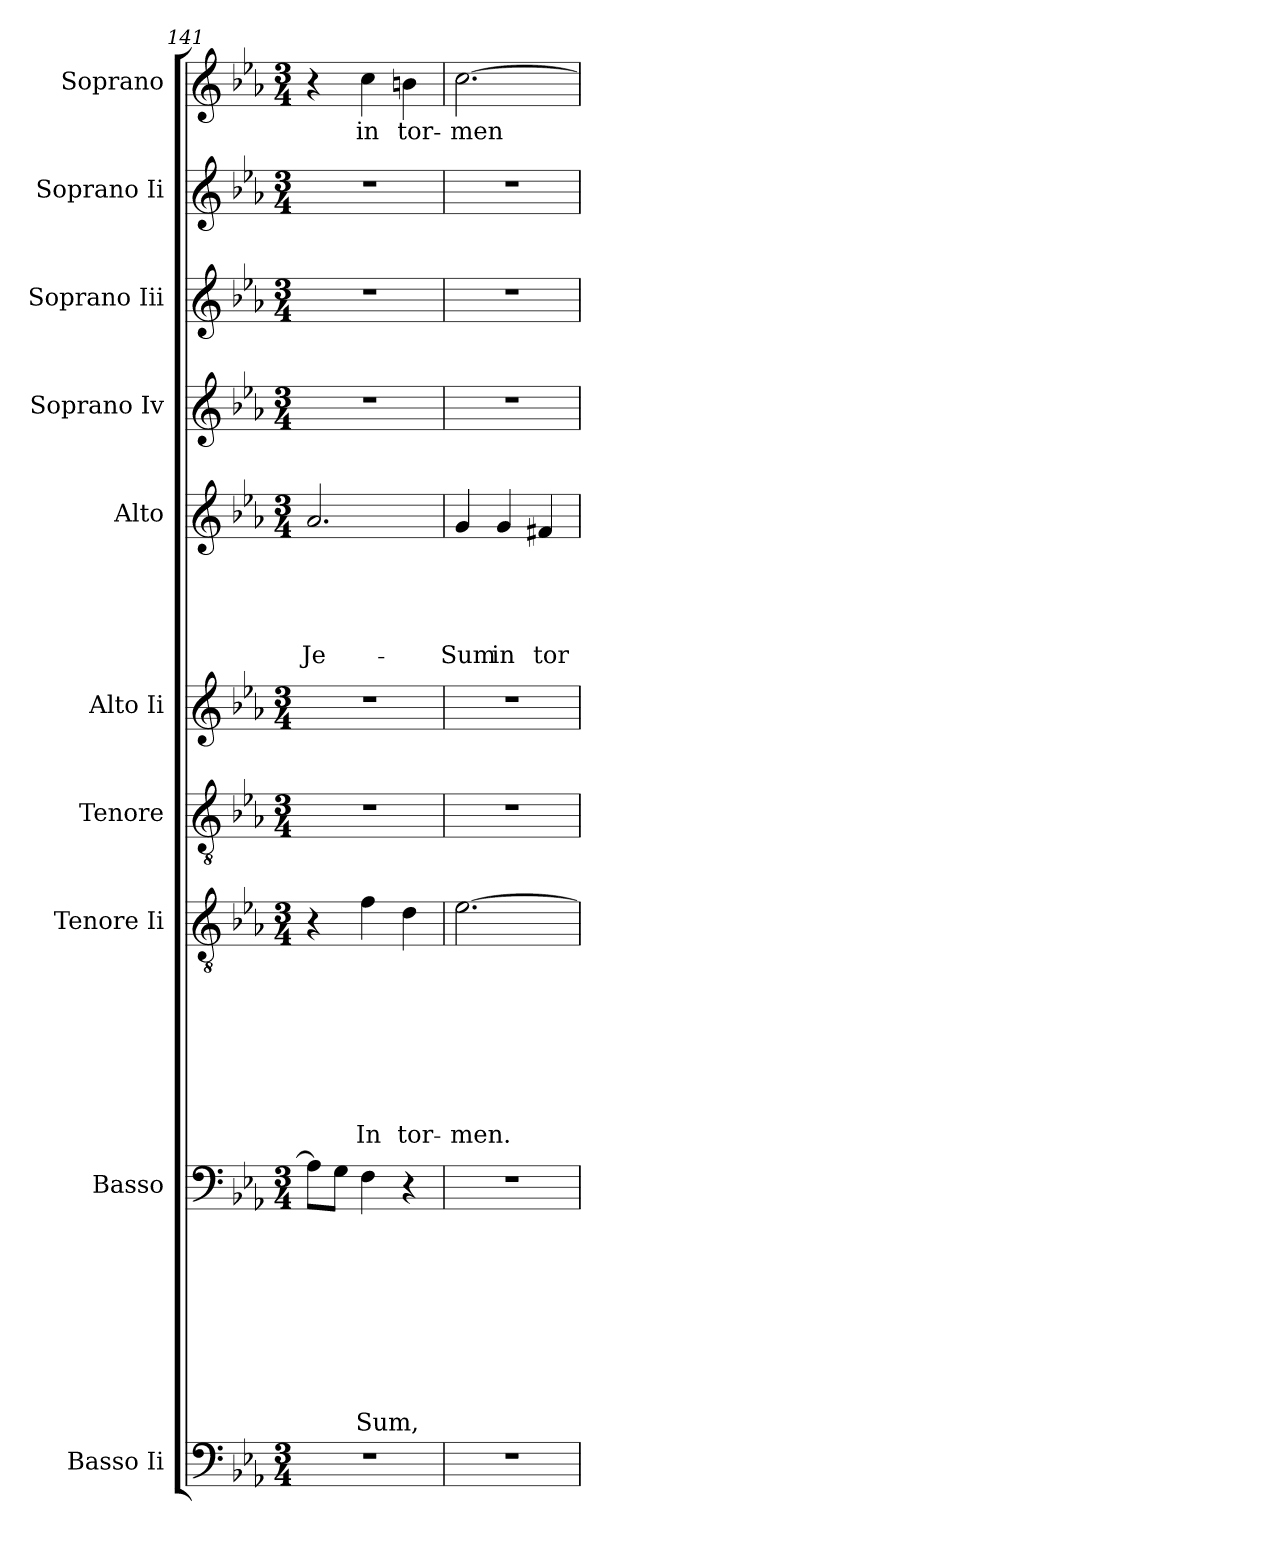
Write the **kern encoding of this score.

**kern	**kern	**text	**text	**text	**text	**text	**text	**text	**text	**text	**kern	**text	**text	**text	**text	**text	**text	**text	**text	**kern	**kern	**kern	**text	**text	**text	**text	**text	**kern	**kern	**kern	**kern	**text
*part10	*part9	*part9	*part9	*part9	*part9	*part9	*part9	*part9	*part9	*part9	*part8	*part8	*part8	*part8	*part8	*part8	*part8	*part8	*part8	*part7	*part6	*part5	*part5	*part5	*part5	*part5	*part5	*part4	*part3	*part2	*part1	*part1
*staff10	*staff9	*staff9	*staff9	*staff9	*staff9	*staff9	*staff9	*staff9	*staff9	*staff9	*staff8	*staff8	*staff8	*staff8	*staff8	*staff8	*staff8	*staff8	*staff8	*staff7	*staff6	*staff5	*staff5	*staff5	*staff5	*staff5	*staff5	*staff4	*staff3	*staff2	*staff1	*staff1
*I"Basso Ii	*I"Basso	*	*	*	*	*	*	*	*	*	*I"Tenore Ii	*	*	*	*	*	*	*	*	*I"Tenore	*I"Alto Ii	*I"Alto	*	*	*	*	*	*I"Soprano Iv	*I"Soprano Iii	*I"Soprano Ii	*I"Soprano	*
*clefF4	*clefF4	*	*	*	*	*	*	*	*	*	*clefGv2	*	*	*	*	*	*	*	*	*clefGv2	*clefG2	*clefG2	*	*	*	*	*	*clefG2	*clefG2	*clefG2	*clefG2	*
*k[b-e-a-]	*k[b-e-a-]	*	*	*	*	*	*	*	*	*	*k[b-e-a-]	*	*	*	*	*	*	*	*	*k[b-e-a-]	*k[b-e-a-]	*k[b-e-a-]	*	*	*	*	*	*k[b-e-a-]	*k[b-e-a-]	*k[b-e-a-]	*k[b-e-a-]	*
*E-:	*E-:	*	*	*	*	*	*	*	*	*	*E-:	*	*	*	*	*	*	*	*	*E-:	*E-:	*E-:	*	*	*	*	*	*E-:	*E-:	*E-:	*E-:	*
*M3/4	*M3/4	*	*	*	*	*	*	*	*	*	*M3/4	*	*	*	*	*	*	*	*	*M3/4	*M3/4	*M3/4	*	*	*	*	*	*M3/4	*M3/4	*M3/4	*M3/4	*
=141	=141	=141	=141	=141	=141	=141	=141	=141	=141	=141	=141	=141	=141	=141	=141	=141	=141	=141	=141	=141	=141	=141	=141	=141	=141	=141	=141	=141	=141	=141	=141	=141
!LO:N:vis=1	!	!	!	!	!	!	!	!	!	!	!	!	!	!	!	!	!	!	!	!LO:N:vis=1	!LO:N:vis=1	!	!	!	!	!	!LO:LY:b	!LO:N:vis=1	!LO:N:vis=1	!LO:N:vis=1	!	!
2.r	8A-\L]	.	.	.	.	.	.	.	.	.	4r	.	.	.	.	.	.	.	.	2.r	2.r	2.a-/	.	.	.	.	Je-	2.r	2.r	2.r	4r	.
.	8G\J	.	.	.	.	.	.	.	.	.	.	.	.	.	.	.	.	.	.	.	.	.	.	.	.	.	.	.	.	.	.	.
!	!	!	!	!	!	!	!	!	!	!LO:LY:b	!	!	!	!	!	!	!	!	!LO:LY:b	!	!	!	!	!	!	!	!	!	!	!	!	!LO:LY:b
.	4F\	.	.	.	.	.	.	.	.	-Sum,	4f\	.	.	.	.	.	.	.	In	.	.	.	.	.	.	.	.	.	.	.	4cc\	in
!	!	!	!	!	!	!	!	!	!	!	!	!	!	!	!	!	!	!	!LO:LY:b	!	!	!	!	!	!	!	!	!	!	!	!	!LO:LY:b
.	4r	.	.	.	.	.	.	.	.	.	4d\	.	.	.	.	.	.	.	tor-	.	.	.	.	.	.	.	.	.	.	.	4bn\	tor-
=142	=142	=142	=142	=142	=142	=142	=142	=142	=142	=142	=142	=142	=142	=142	=142	=142	=142	=142	=142	=142	=142	=142	=142	=142	=142	=142	=142	=142	=142	=142	=142	=142
!LO:N:vis=1	!LO:N:vis=1	!	!	!	!	!	!	!	!	!	!	!	!	!	!	!	!	!	!LO:LY:b	!LO:N:vis=1	!LO:N:vis=1	!	!	!	!	!	!LO:LY:b	!LO:N:vis=1	!LO:N:vis=1	!LO:N:vis=1	!	!LO:LY:b
2.r	2.r	.	.	.	.	.	.	.	.	.	[>2.e-\	.	.	.	.	.	.	.	-men.-	2.r	2.r	4g/	.	.	.	.	-Sum	2.r	2.r	2.r	[>2.cc\	-men-
!	!	!	!	!	!	!	!	!	!	!	!	!	!	!	!	!	!	!	!	!	!	!	!	!	!	!	!LO:LY:b	!	!	!	!	!
.	.	.	.	.	.	.	.	.	.	.	.	.	.	.	.	.	.	.	.	.	.	4g/	.	.	.	.	in	.	.	.	.	.
!	!	!	!	!	!	!	!	!	!	!	!	!	!	!	!	!	!	!	!	!	!	!	!	!	!	!	!LO:LY:b	!	!	!	!	!
.	.	.	.	.	.	.	.	.	.	.	.	.	.	.	.	.	.	.	.	.	.	4f#X/	.	.	.	.	tor-	.	.	.	.	.
=	=	=	=	=	=	=	=	=	=	=	=	=	=	=	=	=	=	=	=	=	=	=	=	=	=	=	=	=	=	=	=	=
*-	*-	*-	*-	*-	*-	*-	*-	*-	*-	*-	*-	*-	*-	*-	*-	*-	*-	*-	*-	*-	*-	*-	*-	*-	*-	*-	*-	*-	*-	*-	*-	*-
